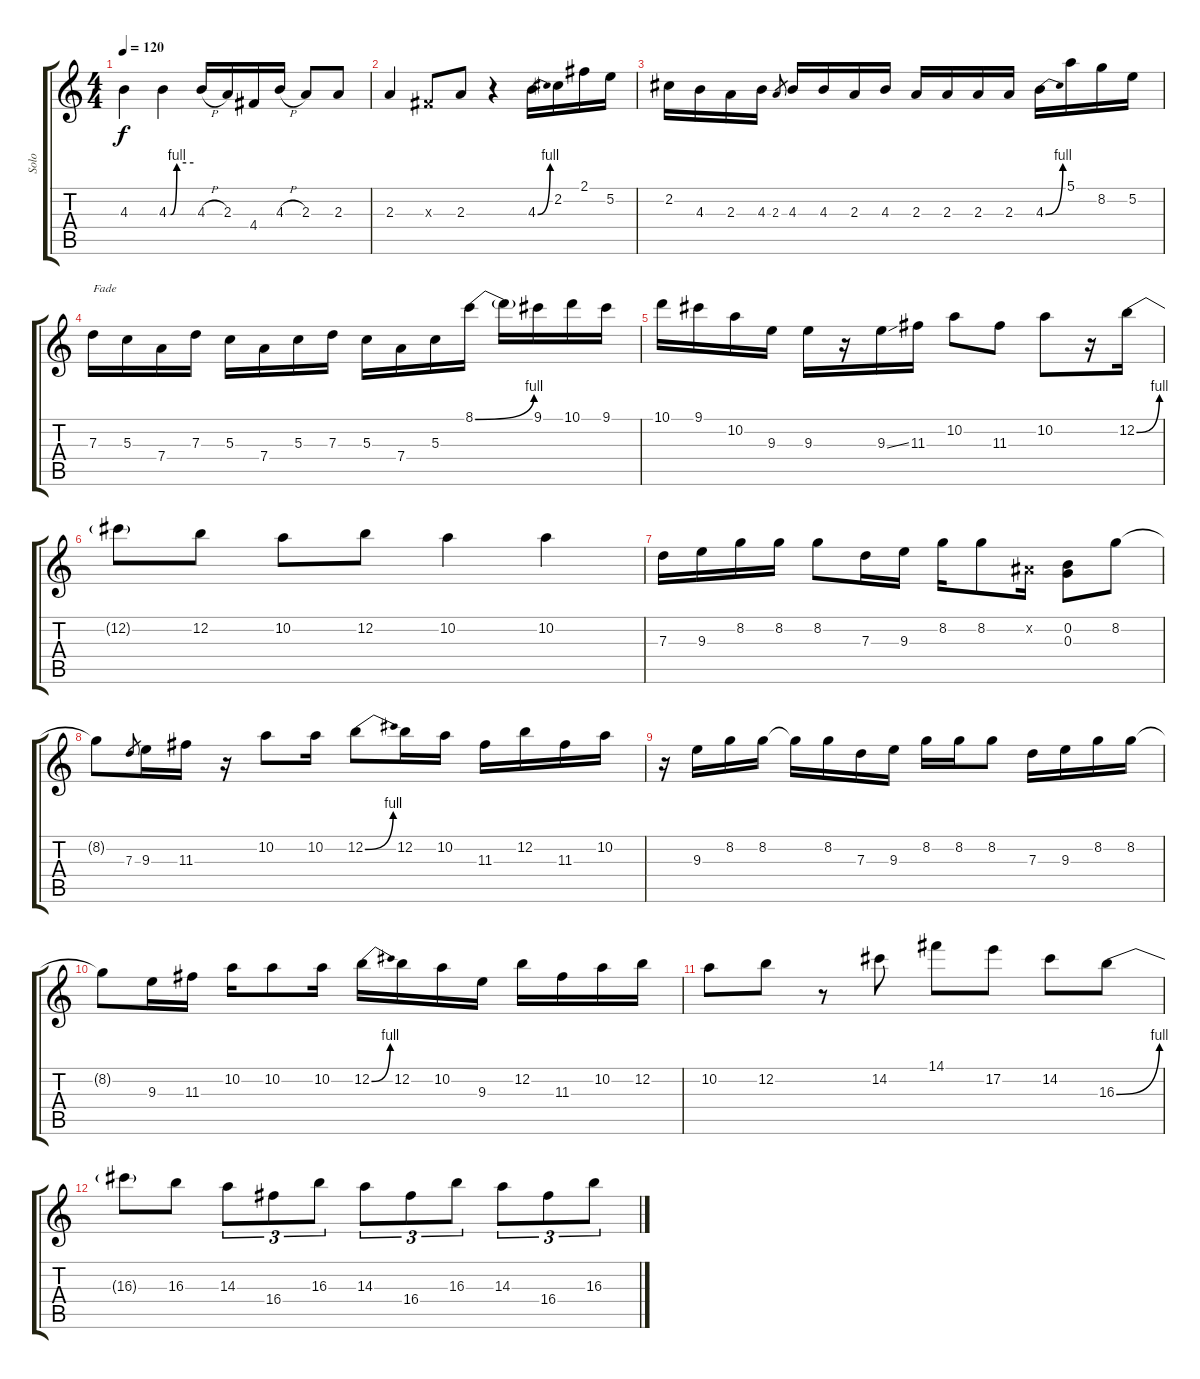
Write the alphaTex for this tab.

\track ("Solo" "Solo") {instrument overdrivenguitar}
\staff {score tabs}
\tuning (E4 B3 G3 D3 A2 E2) {hide}
\ts (4 4)
\tempo 120
\clef g2
\ks c
4.3{t}.4{dy f} 4.3{be (custom 0 0 5 0 20 4 60 4)}.4 4.3{h}.16 2.3.16 4.4.16 4.3{h}.16 2.3.8 2.3.8 |
2.3.4 -1.3{x}.8 2.3.8 r.4 4.3{be (bend 0 0 60 4)}.16 2.2.16 2.1.16 5.2.16 |
2.2.16 4.3.16 2.3.16 4.3.16 2.3.8{gr} 4.3.16 4.3.16 2.3.16 4.3.16 2.3.16 2.3.16 2.3.16 2.3.16 4.3{be (bend 0 0 60 4)}.16 5.1.16 8.2.16 5.2.16 |
7.3.16{txt "Fade"} 5.3.16 7.4.16 7.3.16 5.3.16 7.4.16 5.3.16 7.3.16 5.3.16 7.4.16 5.3.16 8.1{be (bend 0 0 60 4)}.16 8.1{t}.16 9.1.16 10.1.16 9.1.16 |
10.1.16 9.1.16 10.2.16 9.3.16 9.3.16 r.16 9.3{ss}.16 11.3.16 10.2.8 11.3.8 10.2.8 r.16 12.2{be (bend 0 0 60 4)}.16 |
12.2{t}.8 12.2.8 10.2.8 12.2.8 10.2.4 10.2.4 |
7.3.16 9.3.16 8.2.16 8.2.16 8.2.8 7.3.16 9.3.16 8.2.16 8.2.8 -1.2{x}.16 (0.2 0.3).8 8.2.8 |
8.2{t}.8 7.3.8{gr} 9.3.16 11.3.16 r.16 10.2.8 10.2.16 12.2{be (bend 0 0 60 4)}.8 12.2.16 10.2.16 11.3.16 12.2.16 11.3.16 10.2.16 |
r.16{volume 10} 9.3.16 8.2.16 8.2.16 8.2{t}.16 8.2.16 7.3.16 9.3.16 8.2.16 8.2.16 8.2.8 7.3.16 9.3.16 8.2.16 8.2.16 |
8.2{t}.8 9.3.16 11.3.16 10.2.16 10.2.8 10.2.16 12.2{be (bend 0 0 60 4)}.16 12.2.16 10.2.16 9.3.16 12.2.16 11.3.16 10.2.16 12.2.16 |
10.2.8{volume 0} 12.2.8 r.8 14.2.8 14.1.8 17.2.8 14.2.8 16.3{be (bend 0 0 60 4)}.8 |
16.3{t}.8 16.3.8 14.3.8{tu (3 2)} 16.4.8{tu (3 2)} 16.3.8{tu (3 2)} 14.3.8{tu (3 2)} 16.4.8{tu (3 2)} 16.3.8{tu (3 2)} 14.3.8{tu (3 2)} 16.4.8{tu (3 2)} 16.3.8{tu (3 2)}
